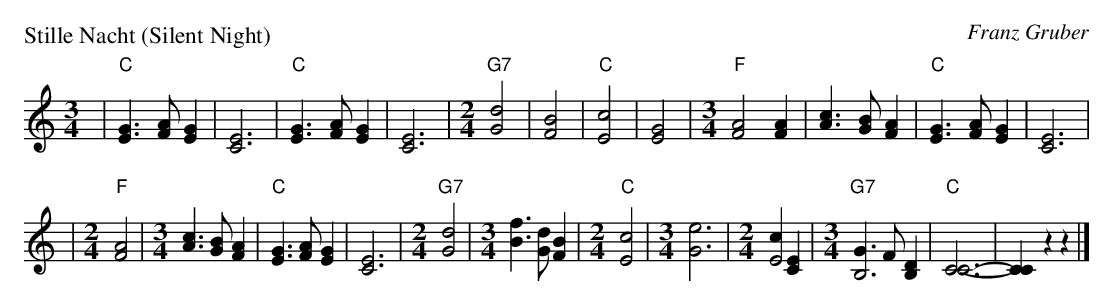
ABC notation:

X:1
P: Stille Nacht (Silent Night)
C: Franz Gruber
M: 3/4
L: 1/4
K: C
| "C"[GE]>[AF][GE] |[E3C3] | "C"[GE]>[AF][GE] |[E3C3] \
|[M:2/4][L:1/4] "G7"[d2G2] |[B2-F2-] | "C"[c2E2] |[G2E2] \
|[M:3/4][L:1/4] "F"[A2F2][AF] |[cA]>[BG][AF] | "C"[GE]>[AF][GE] |[E3C3] |
|[M:2/4][L:1/4] "F"[A2F2] \
|[M:3/4][L:1/4] [cA]>[BG][AF] |"C"[GE]>[AF][GE] |[E3C3] \
|[M:2/4][L:1/4] "G7"[d2G2] \
|[M:3/4][L:1/4] [fB]>[dG][BF] \
|[M:2/4][L:1/4] "C"[c2E2] \
|[M:3/4][L:1/4] [e3G3] \
|[M:2/4][L:1/4] [cE2][EC] \
|[M:3/4][L:1/4] "G7"[GB,2]>F[DB,] | "C"[C3-C3-] |[CC]zz |]
